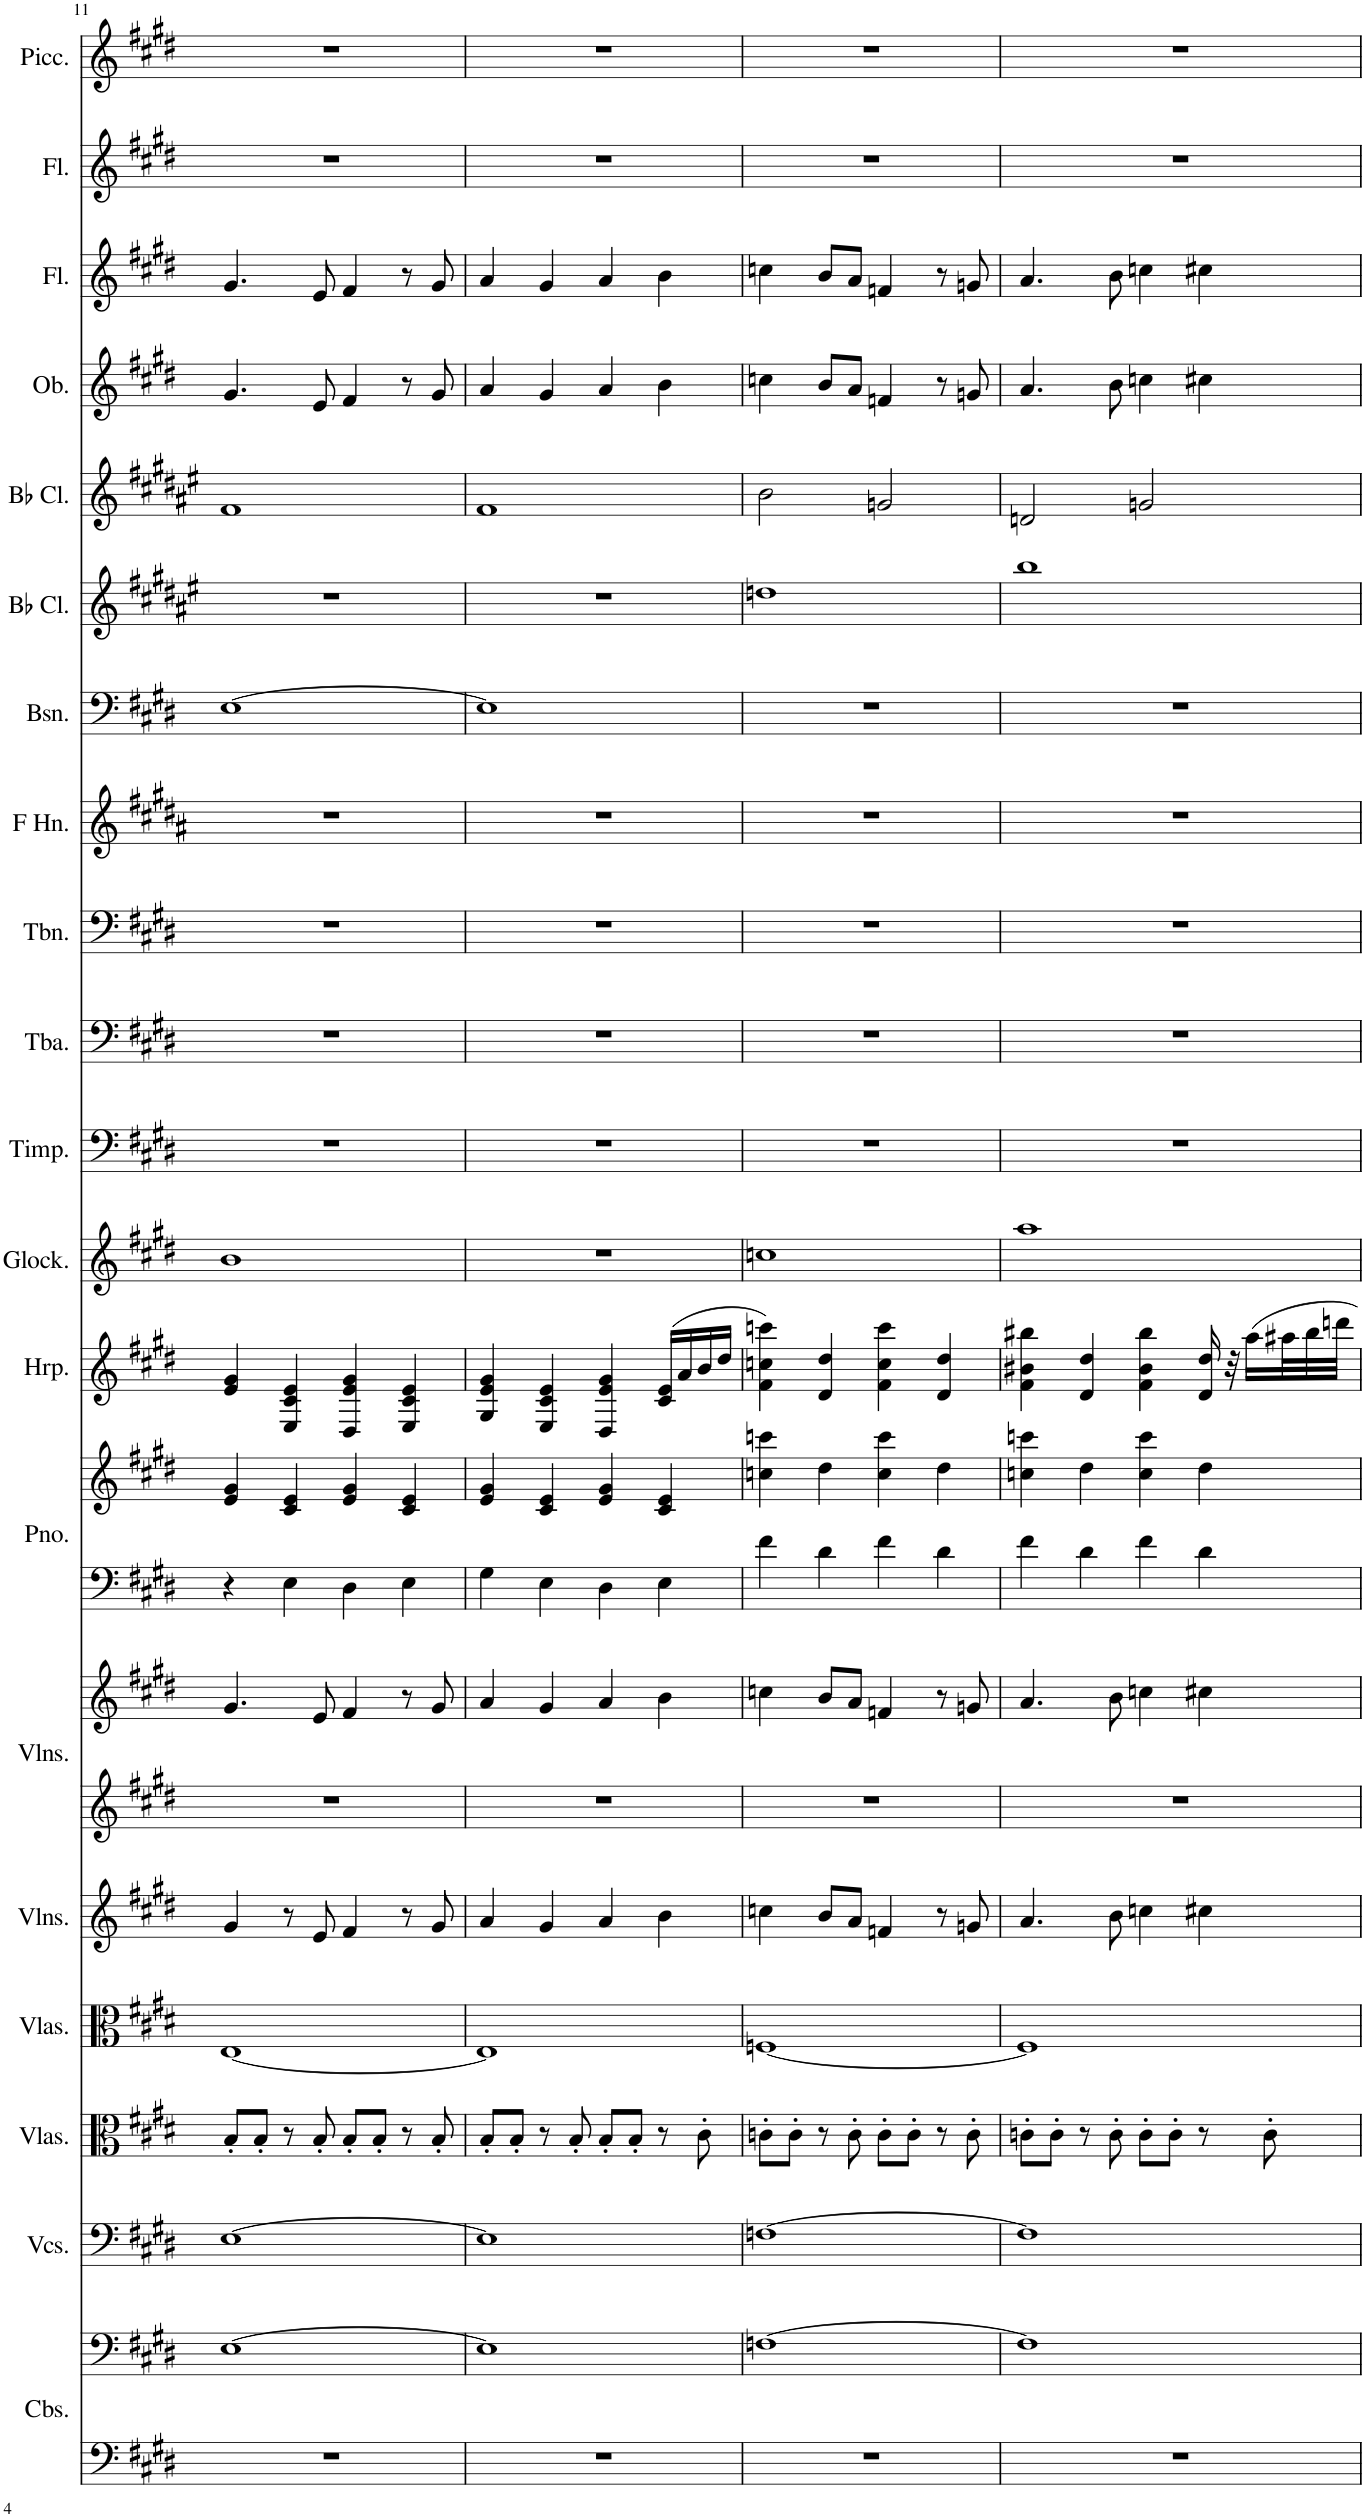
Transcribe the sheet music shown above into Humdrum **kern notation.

**kern	**kern	**kern	**kern	**kern	**kern	**kern	**kern	**kern	**kern	**kern	**kern	**kern	**kern	**kern	**kern	**kern	**kern	**kern	**kern	**kern	**kern	**kern
*part20	*part20	*part19	*part18	*part17	*part16	*part15	*part15	*part14	*part14	*part13	*part12	*part11	*part10	*part9	*part8	*part7	*part6	*part5	*part4	*part3	*part2	*part1
*staff23	*staff22	*staff21	*staff20	*staff19	*staff18	*staff17	*staff16	*staff15	*staff14	*staff13	*staff12	*staff11	*staff10	*staff9	*staff8	*staff7	*staff6	*staff5	*staff4	*staff3	*staff2	*staff1
*I"Contrabasses	*	*I"Violoncellos	*I"Violas	*I"Violas	*I"Violins	*I"Violins	*	*I"Piano	*	*I"Harp	*I"Glockenspiel	*I"Timpani	*I"Tuba	*I"Trombone	*I"Horn in F	*I"Bassoon	*I"Bb Clarinet	*I"Bb Clarinet	*I"Oboe	*I"Flute	*I"Flute	*I"Piccolo
*I'Cbs.	*	*I'Vcs.	*I'Vlas.	*I'Vlas.	*I'Vlns.	*I'Vlns.	*	*I'Pno.	*	*I'Hrp.	*I'Glock.	*I'Timp.	*I'Tba.	*I'Tbn.	*	*I'Bsn.	*I'Bb Cl.	*I'Bb Cl.	*I'Ob.	*I'Fl.	*I'Fl.	*I'Picc.
!!LO:PB:g=z
*clefF4	*clefF4	*clefF4	*clefC3	*clefC3	*clefG2	*clefG2	*clefG2	*clefF4	*clefG2	*clefG2	*clefG2	*clefF4	*clefF4	*clefF4	*clefG2	*clefF4	*clefG2	*clefG2	*clefG2	*clefG2	*clefG2	*clefG2
*Trd7c12	*Trd7c12	*	*	*	*	*	*	*	*	*	*Trd-14c-24	*	*	*	*Trd4c7	*	*Trd1c2	*Trd1c2	*	*	*	*Trd-7c-12
*k[f#c#g#d#]	*k[f#c#g#d#]	*k[f#c#g#d#]	*k[f#c#g#d#]	*k[f#c#g#d#]	*k[f#c#g#d#]	*k[f#c#g#d#]	*k[f#c#g#d#]	*k[f#c#g#d#]	*k[f#c#g#d#]	*k[f#c#g#d#]	*k[f#c#g#d#]	*k[f#c#g#d#]	*k[f#c#g#d#]	*k[f#c#g#d#]	*k[f#c#g#d#a#]	*k[f#c#g#d#]	*k[f#c#g#d#a#e#]	*k[f#c#g#d#a#e#]	*k[f#c#g#d#]	*k[f#c#g#d#]	*k[f#c#g#d#]	*k[f#c#g#d#]
*M4/4	*M4/4	*M4/4	*M4/4	*M4/4	*M4/4	*M4/4	*M4/4	*M4/4	*M4/4	*M4/4	*M4/4	*M4/4	*M4/4	*M4/4	*M4/4	*M4/4	*M4/4	*M4/4	*M4/4	*M4/4	*M4/4	*M4/4
=11	=11	=11	=11	=11	=11	=11	=11	=11	=11	=11	=11	=11	=11	=11	=11	=11	=11	=11	=11	=11	=11	=11
1r	[1E	[1E	8B'/L	[1E	4g#/	1r	4.g#/	4r	4e/ 4g#/	4e/ 4g#/	1b	1r	1r	1r	1r	[1E	1r	1f#	4.g#/	4.g#/	1r	1r
.	.	.	8B'/J	.	.	.	.	.	.	.	.	.	.	.	.	.	.	.	.	.	.	.
.	.	.	8r	.	8r	.	.	4E\	4c#/ 4e/	4E/ 4c#/ 4e/	.	.	.	.	.	.	.	.	.	.	.	.
.	.	.	8B'/	.	8e/	.	8e/	.	.	.	.	.	.	.	.	.	.	.	8e/	8e/	.	.
.	.	.	8B'/L	.	4f#/	.	4f#/	4D#\	4e/ 4g#/	4D#/ 4e/ 4g#/	.	.	.	.	.	.	.	.	4f#/	4f#/	.	.
.	.	.	8B'/J	.	.	.	.	.	.	.	.	.	.	.	.	.	.	.	.	.	.	.
.	.	.	8r	.	8r	.	8r	4E\	4c#/ 4e/	4E/ 4c#/ 4e/	.	.	.	.	.	.	.	.	8r	8r	.	.
.	.	.	8B'/	.	8g#/	.	8g#/	.	.	.	.	.	.	.	.	.	.	.	8g#/	8g#/	.	.
=12	=12	=12	=12	=12	=12	=12	=12	=12	=12	=12	=12	=12	=12	=12	=12	=12	=12	=12	=12	=12	=12	=12
1r	1E]	1E]	8B'/L	1E]	4a/	1r	4a/	4G#\	4e/ 4g#/	4G#/ 4e/ 4g#/	1r	1r	1r	1r	1r	1E]	1r	1f#	4a/	4a/	1r	1r
.	.	.	8B'/J	.	.	.	.	.	.	.	.	.	.	.	.	.	.	.	.	.	.	.
.	.	.	8r	.	4g#/	.	4g#/	4E\	4c#/ 4e/	4E/ 4c#/ 4e/	.	.	.	.	.	.	.	.	4g#/	4g#/	.	.
.	.	.	8B'/	.	.	.	.	.	.	.	.	.	.	.	.	.	.	.	.	.	.	.
.	.	.	8B'/L	.	4a/	.	4a/	4D#\	4e/ 4g#/	4D#/ 4e/ 4g#/	.	.	.	.	.	.	.	.	4a/	4a/	.	.
.	.	.	8B'/J	.	.	.	.	.	.	.	.	.	.	.	.	.	.	.	.	.	.	.
.	.	.	8r	.	4b\	.	4b\	4E\	4c#/ 4e/	(16c#/ 16e/LL	.	.	.	.	.	.	.	.	4b\	4b\	.	.
.	.	.	.	.	.	.	.	.	.	16a/	.	.	.	.	.	.	.	.	.	.	.	.
.	.	.	8c#'\	.	.	.	.	.	.	16b/	.	.	.	.	.	.	.	.	.	.	.	.
.	.	.	.	.	.	.	.	.	.	16dd#/JJ	.	.	.	.	.	.	.	.	.	.	.	.
=13	=13	=13	=13	=13	=13	=13	=13	=13	=13	=13	=13	=13	=13	=13	=13	=13	=13	=13	=13	=13	=13	=13
1r	[1Fn	[1Fn	8cn'\L	[1Fn	4ccn\	1r	4ccn\	4f#\	4ccn\ 4cccn\	4f#\ 4ccn\ 4cccn\)	1ccn	1r	1r	1r	1r	1r	1ddn	2b\	4ccn\	4ccn\	1r	1r
.	.	.	8c'\J	.	.	.	.	.	.	.	.	.	.	.	.	.	.	.	.	.	.	.
.	.	.	8r	.	8b/L	.	8b/L	4d#\	4dd#\	4d#/ 4dd#/	.	.	.	.	.	.	.	.	8b/L	8b/L	.	.
.	.	.	8c'\	.	8a/J	.	8a/J	.	.	.	.	.	.	.	.	.	.	.	8a/J	8a/J	.	.
.	.	.	8c'\L	.	4fn/	.	4fn/	4f#\	4cc\ 4ccc\	4f#\ 4cc\ 4ccc\	.	.	.	.	.	.	.	2gn/	4fn/	4fn/	.	.
.	.	.	8c'\J	.	.	.	.	.	.	.	.	.	.	.	.	.	.	.	.	.	.	.
.	.	.	8r	.	8r	.	8r	4d#\	4dd#\	4d#/ 4dd#/	.	.	.	.	.	.	.	.	8r	8r	.	.
.	.	.	8c'\	.	8gn/	.	8gn/	.	.	.	.	.	.	.	.	.	.	.	8gn/	8gn/	.	.
=14	=14	=14	=14	=14	=14	=14	=14	=14	=14	=14	=14	=14	=14	=14	=14	=14	=14	=14	=14	=14	=14	=14
1r	1F]	1F]	8cn'\L	1F]	4.a/	1r	4.a/	4f#\	4ccn\ 4cccn\	4f#\ 4b#X\ 4bb#X\	1aa	1r	1r	1r	1r	1r	1bb	2dn/	4.a/	4.a/	1r	1r
.	.	.	8c'\J	.	.	.	.	.	.	.	.	.	.	.	.	.	.	.	.	.	.	.
.	.	.	8r	.	.	.	.	4d#\	4dd#\	4d#/ 4dd#/	.	.	.	.	.	.	.	.	.	.	.	.
.	.	.	8c'\	.	8b\	.	8b\	.	.	.	.	.	.	.	.	.	.	.	8b\	8b\	.	.
.	.	.	8c'\L	.	4ccn\	.	4ccn\	4f#\	4cc\ 4ccc\	4f#\ 4b#\ 4bb#\	.	.	.	.	.	.	.	2gn/	4ccn\	4ccn\	.	.
.	.	.	8c'\J	.	.	.	.	.	.	.	.	.	.	.	.	.	.	.	.	.	.	.
.	.	.	8r	.	4cc#X\	.	4cc#X\	4d#\	4dd#\	16d#/ 16dd#/	.	.	.	.	.	.	.	.	4cc#X\	4cc#X\	.	.
.	.	.	.	.	.	.	.	.	.	32r	.	.	.	.	.	.	.	.	.	.	.	.
.	.	.	.	.	.	.	.	.	.	16aa\LL	.	.	.	.	.	.	.	.	.	.	.	.
.	.	.	8c'\	.	.	.	.	.	.	.	.	.	.	.	.	.	.	.	.	.	.	.
.	.	.	.	.	.	.	.	.	.	32aa#X\L	.	.	.	.	.	.	.	.	.	.	.	.
.	.	.	.	.	.	.	.	.	.	32bb#\	.	.	.	.	.	.	.	.	.	.	.	.
.	.	.	.	.	.	.	.	.	.	32dddn\JJJ	.	.	.	.	.	.	.	.	.	.	.	.
=	=	=	=	=	=	=	=	=	=	=	=	=	=	=	=	=	=	=	=	=	=	=
*-	*-	*-	*-	*-	*-	*-	*-	*-	*-	*-	*-	*-	*-	*-	*-	*-	*-	*-	*-	*-	*-	*-
